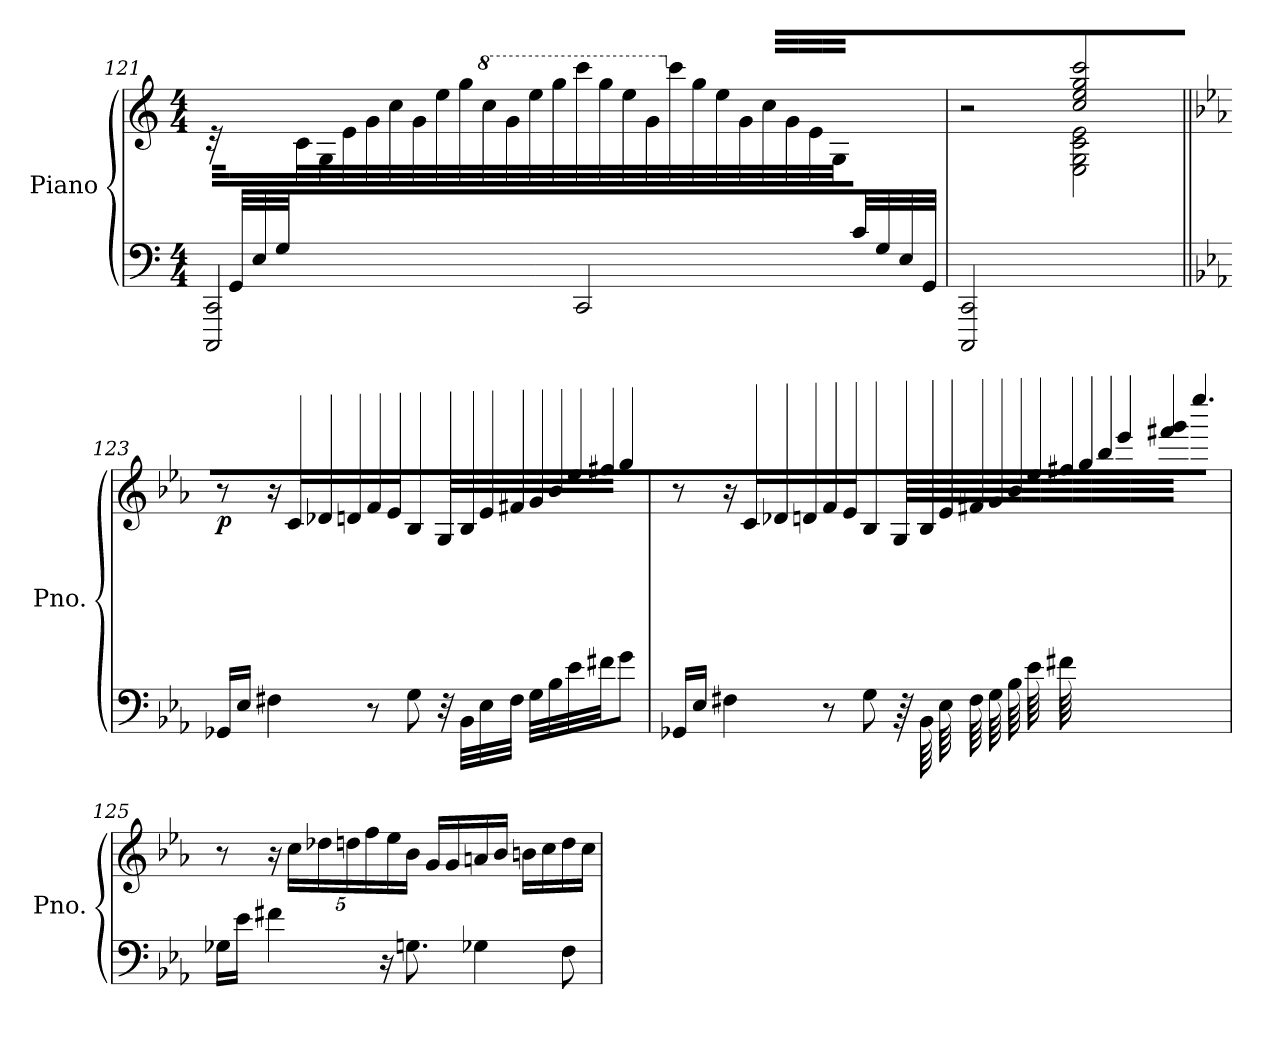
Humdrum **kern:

**kern	**kern	**dynam
*part1	*part1	*part1
*staff2	*staff1	*staff1/2
*I"Piano	*	*
*I'Pno.	*	*
!!LO:PB:g=z
*clefF4	*clefG2	*
*k[]	*k[]	*
*M4/4	*M4/4	*
=121	=121	=121
*^	*	*
32ryy	2CCC/ 2CC/	32r	.
32GG/LLL	.	16.ryy	.
32E/	.	.	.
32G/	.	.	.
2.ryy	.	32c/	.
.	.	32G/	.
.	.	32e/	.
.	.	32g/JJJ	.
.	.	32cc\LLL	.
.	.	32g\	.
.	.	32ee\	.
.	.	32gg\	.
*	*	*8va	*
.	.	32ccc\	.
.	.	32gg\	.
.	.	32eee\	.
.	.	32ggg\JJJ	.
.	2CC/	32cccc\LLL	.
.	.	32ggg\	.
.	.	32eee\	.
.	.	32gg\	.
*	*	*X8va	*
.	.	32ccc\	.
.	.	32gg\	.
.	.	32ee\	.
.	.	32g\JJJ	.
.	.	32cc/LLL	.
.	.	32g/	.
.	.	32e/	.
.	.	32G/	.
32c/	.	8ryy	.
32G/	.	.	.
32E/	.	.	.
32GG/JJJ	.	.	.
*v	*v	*	*
=122	=122	=122
*	*^	*
2CCC/ 2CC/	2r	2ryy	.
2ryy	2cc\ 2ee\ 2gg\ 2ccc\	2E\ 2G\ 2c\ 2e\	.
*	*v	*v	*
!!LO:LB:g=z
=123||	=123||	=123||
*k[b-e-a-]	*k[b-e-a-]	*
*	*^	*
!	!	!	!LO:DY:b
*	*v	*v	*
16GG-X/LL	8r	p
16E-/JJ	.	.
4F#X\	16r	.
.	16c/	.
.	16d-X/LL	.
.	16dn/	.
8r	16f/	.
.	16e-/JJ	.
8G\	8B-/L	.
32r	32G/LL	.
32BB-\LLL	32B-/	.
32E-\	32e-/	.
32F#\JJJ	32f#X/JJJ	.
32G\LLL	32g\LLL	.
32B-\	32b-\	.
32e-\	32ee-\	.
32f#X\JJ	32ff#X\JJ	.
8g\J	8gg\J	.
!!LO:LB:g=z
=124	=124	=124
*	*^	*
16GG-X/LL	8r	2.ryy	.
16E-/JJ	.	.	.
4F#X\	16r	.	.
.	16c/	.	.
.	16d-X/LL	.	.
.	16dn/	.	.
8r	16f/	.	.
.	16e-/JJ	.	.
8G\	8B-/L	.	.
64r	64G/LLL	.	.
64BB-\LLLL	64B-/	.	.
64E-\	64e-/	.	.
64F#\	64f#X/	.	.
64G\	64g/	.	.
64B-\	64b-/	.	.
64e-\	64ee-/	.	.
64f#X\	64ff#X/	.	.
4ryy	64gg/	64g\	.
.	64bb-/	64b-\	.
.	64eee-/	64ee-\	.
.	64fff#X/ 64ggg/JJJ	64ff#X\ 64gg\JJJ	.
.	8.eeee-/J	8.eee-\J	.
*	*v	*v	*
!!LO:LB:g=z
=125	=125	=125
16G-X\LL	8r	.
16e-\JJ	.	.
4f#X\	16r	.
*	*Xbrackettup	*
.	20cc\LL	.
.	20dd-X\	.
.	20ddn\	.
.	20ff\	.
16r	.	.
.	20ee-\	.
8.Gn\	16b-\JJ	.
.	16g/LL	.
.	16g/	.
4G-X\	16an/	.
.	16b-/JJ	.
.	16bn\LL	.
.	16cc\	.
8F\	16dd\	.
.	16cc\JJ	.
=	=	=
*-	*-	*-
